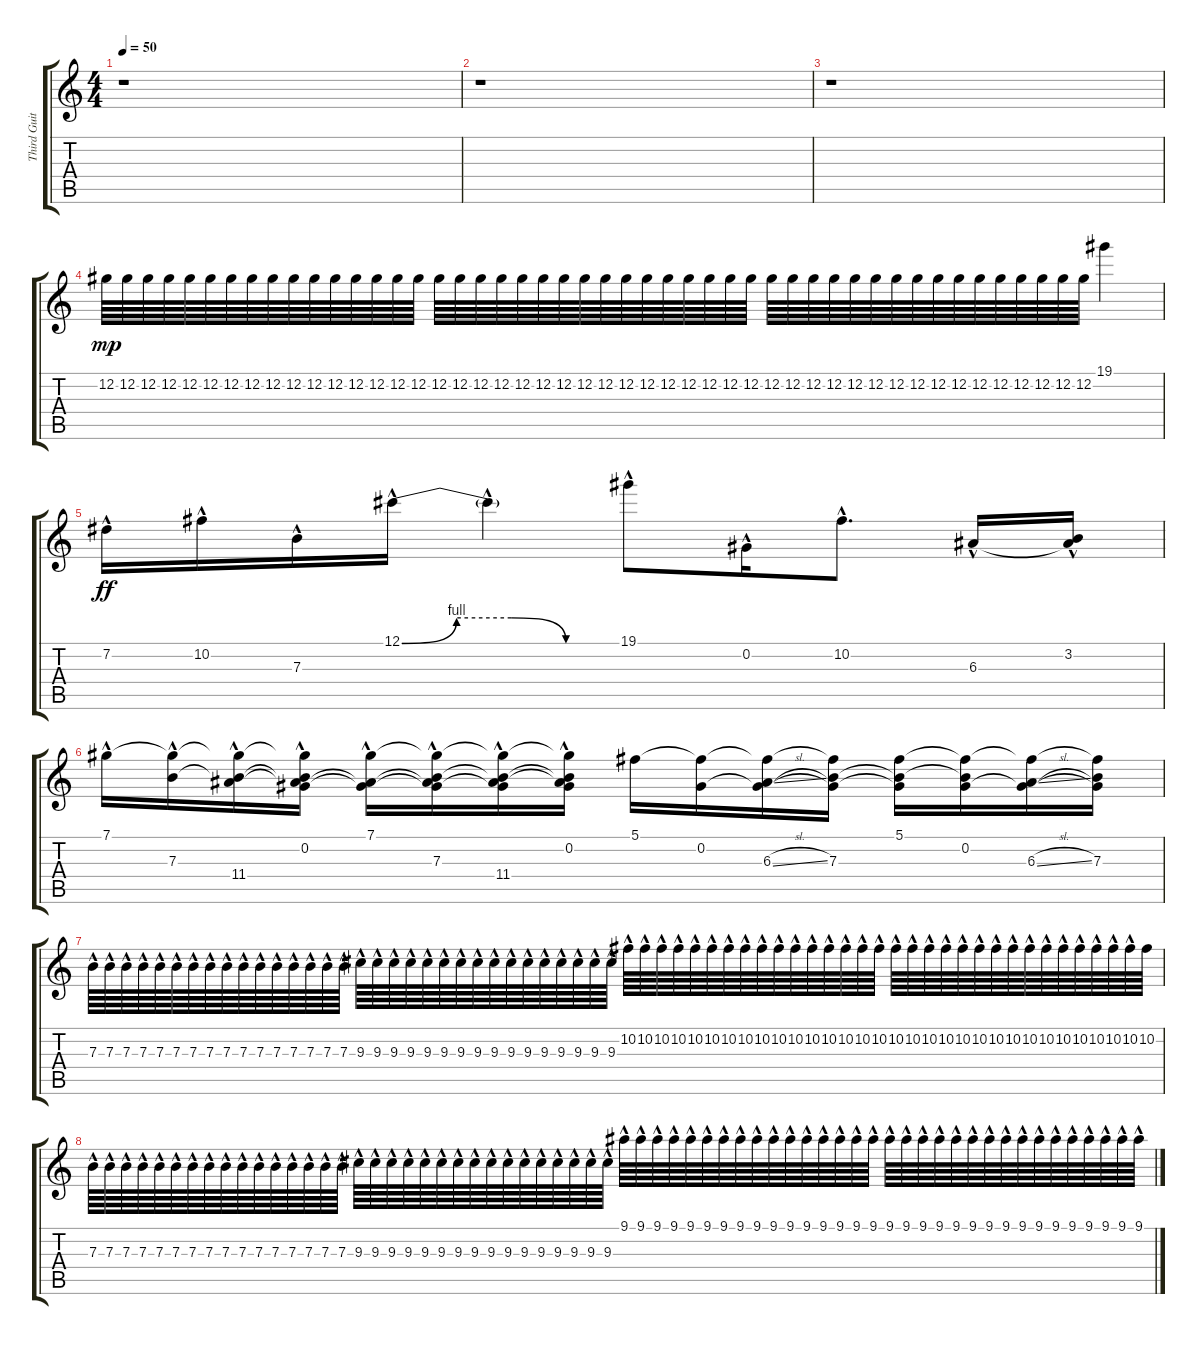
\track ("Third Guitar" "Third Guit") {instrument overdrivenguitar}
\staff {score tabs}
\tuning (Db4 Ab3 E3 B2 Gb2 B1) {hide}
\ts (4 4)
\tempo 50
\clef g2
\ks c
r.1{dy mf} |
r.1 |
r.1 |
12.2.64{dy mp} 12.2.64 12.2.64 12.2.64 12.2.64 12.2.64 12.2.64 12.2.64 12.2.64 12.2.64 12.2.64 12.2.64 12.2.64 12.2.64 12.2.64 12.2.64 12.2.64 12.2.64 12.2.64 12.2.64 12.2.64 12.2.64 12.2.64 12.2.64 12.2.64 12.2.64 12.2.64 12.2.64 12.2.64 12.2.64 12.2.64 12.2.64 12.2.64 12.2.64 12.2.64 12.2.64 12.2.64 12.2.64 12.2.64 12.2.64 12.2.64 12.2.64 12.2.64 12.2.64 12.2.64 12.2.64 12.2.64 12.2.64 19.1.4 |
7.2{hac}.16{dy ff} 10.2{hac}.16 7.3{hac}.16 12.1{be (custom 0 0 15 4 30 4 45 0 60 0) hac}.16 12.1{hac t}.4 19.1{hac}.8 0.2{hac}.16 10.2{hac}.8{d} 6.3{hac}.16 (3.2{hac} 6.3{hac t}).16 |
7.1{hac}.16 (7.1{hac t} 7.3{hac}).16 (7.1{hac t} 7.3{hac t} 11.4{hac}).16 (7.1{hac t} 0.2{hac} 7.3{hac t} 11.4{hac t}).16 (7.1{hac} 0.2{hac t} 11.4{hac t}).16 (7.1{hac t} 0.2{hac t} 7.3{hac} 11.4{hac t}).16 (7.1{hac t} 0.2{hac t} 7.3{hac t} 11.4{hac}).16 (7.1{hac t} 0.2{hac} 7.3{hac t} 11.4{hac t}).16 5.1.16 (5.1{t} 0.2).16 (5.1{t} 0.2{t} 6.3{sl}).16 (5.1{t} 0.2{t} 7.3).16 (5.1 0.2{t} 7.3{t}).16 (5.1{t} 0.2 7.3{t}).16 (5.1{t} 0.2{t} 6.3{sl}).16 (5.1{t} 0.2{t} 7.3).16 |
7.3{hac}.64 7.3{hac}.64 7.3{hac}.64 7.3{hac}.64 7.3{hac}.64 7.3{hac}.64 7.3{hac}.64 7.3{hac}.64 7.3{hac}.64 7.3{hac}.64 7.3{hac}.64 7.3{hac}.64 7.3{hac}.64 7.3{hac}.64 7.3{hac}.64 7.3{hac}.64 9.3{hac}.64 9.3{hac}.64 9.3{hac}.64 9.3{hac}.64 9.3{hac}.64 9.3{hac}.64 9.3{hac}.64 9.3{hac}.64 9.3{hac}.64 9.3{hac}.64 9.3{hac}.64 9.3{hac}.64 9.3{hac}.64 9.3{hac}.64 9.3{hac}.64 9.3{hac}.64 10.2{hac}.64 10.2{hac}.64 10.2{hac}.64 10.2{hac}.64 10.2{hac}.64 10.2{hac}.64 10.2{hac}.64 10.2{hac}.64 10.2{hac}.64 10.2{hac}.64 10.2{hac}.64 10.2{hac}.64 10.2{hac}.64 10.2{hac}.64 10.2{hac}.64 10.2{hac}.64 10.2{hac}.64 10.2{hac}.64 10.2{hac}.64 10.2{hac}.64 10.2{hac}.64 10.2{hac}.64 10.2{hac}.64 10.2{hac}.64 10.2{hac}.64 10.2{hac}.64 10.2{hac}.64 10.2{hac}.64 10.2{hac}.64 10.2{hac}.64 10.2{hac}.64 10.2.64 |
7.3{hac}.64 7.3{hac}.64 7.3{hac}.64 7.3{hac}.64 7.3{hac}.64 7.3{hac}.64 7.3{hac}.64 7.3{hac}.64 7.3{hac}.64 7.3{hac}.64 7.3{hac}.64 7.3{hac}.64 7.3{hac}.64 7.3{hac}.64 7.3{hac}.64 7.3{hac}.64 9.3{hac}.64 9.3{hac}.64 9.3{hac}.64 9.3{hac}.64 9.3{hac}.64 9.3{hac}.64 9.3{hac}.64 9.3{hac}.64 9.3{hac}.64 9.3{hac}.64 9.3{hac}.64 9.3{hac}.64 9.3{hac}.64 9.3{hac}.64 9.3{hac}.64 9.3{hac}.64 9.1{hac}.64 9.1{hac}.64 9.1{hac}.64 9.1{hac}.64 9.1{hac}.64 9.1{hac}.64 9.1{hac}.64 9.1{hac}.64 9.1{hac}.64 9.1{hac}.64 9.1{hac}.64 9.1{hac}.64 9.1{hac}.64 9.1{hac}.64 9.1{hac}.64 9.1{hac}.64 9.1{hac}.64 9.1{hac}.64 9.1{hac}.64 9.1{hac}.64 9.1{hac}.64 9.1{hac}.64 9.1{hac}.64 9.1{hac}.64 9.1{hac}.64 9.1{hac}.64 9.1{hac}.64 9.1{hac}.64 9.1{hac}.64 9.1{hac}.64 9.1{hac}.64 9.1{hac}.64
